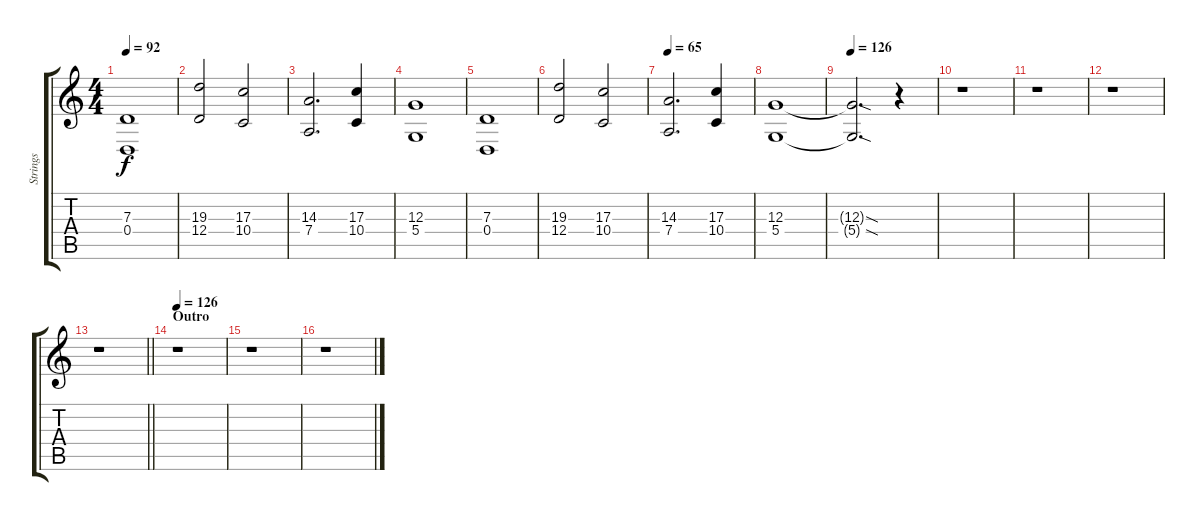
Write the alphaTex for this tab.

\track ("Strings" "Strings") {instrument stringensemble2}
\staff {score tabs}
\tuning (E4 B3 G3 D3 A2 D2) {hide}
\ts (4 4)
\tempo 92
\clef g2
\ks c
(7.3 0.4).1{dy f} |
(19.3 12.4).2 (17.3 10.4).2 |
(14.3 7.4).2{d} (17.3 10.4).4 |
(12.3 5.4).1 |
(7.3 0.4).1 |
(19.3 12.4).2 (17.3 10.4).2 |
\tempo 65
(14.3 7.4).2{d} (17.3 10.4).4 |
(12.3 5.4).1 |
\tempo 126
(12.3{sod t} 5.4{sod t}).2{d volume 0} r.4{volume 0} |
r.1{volume 12} |
r.1 |
r.1 |
\barLineRight lightlight
r.1 |
\section ("" "Outro")
\tempo 126
r.1 |
r.1 |
r.1
